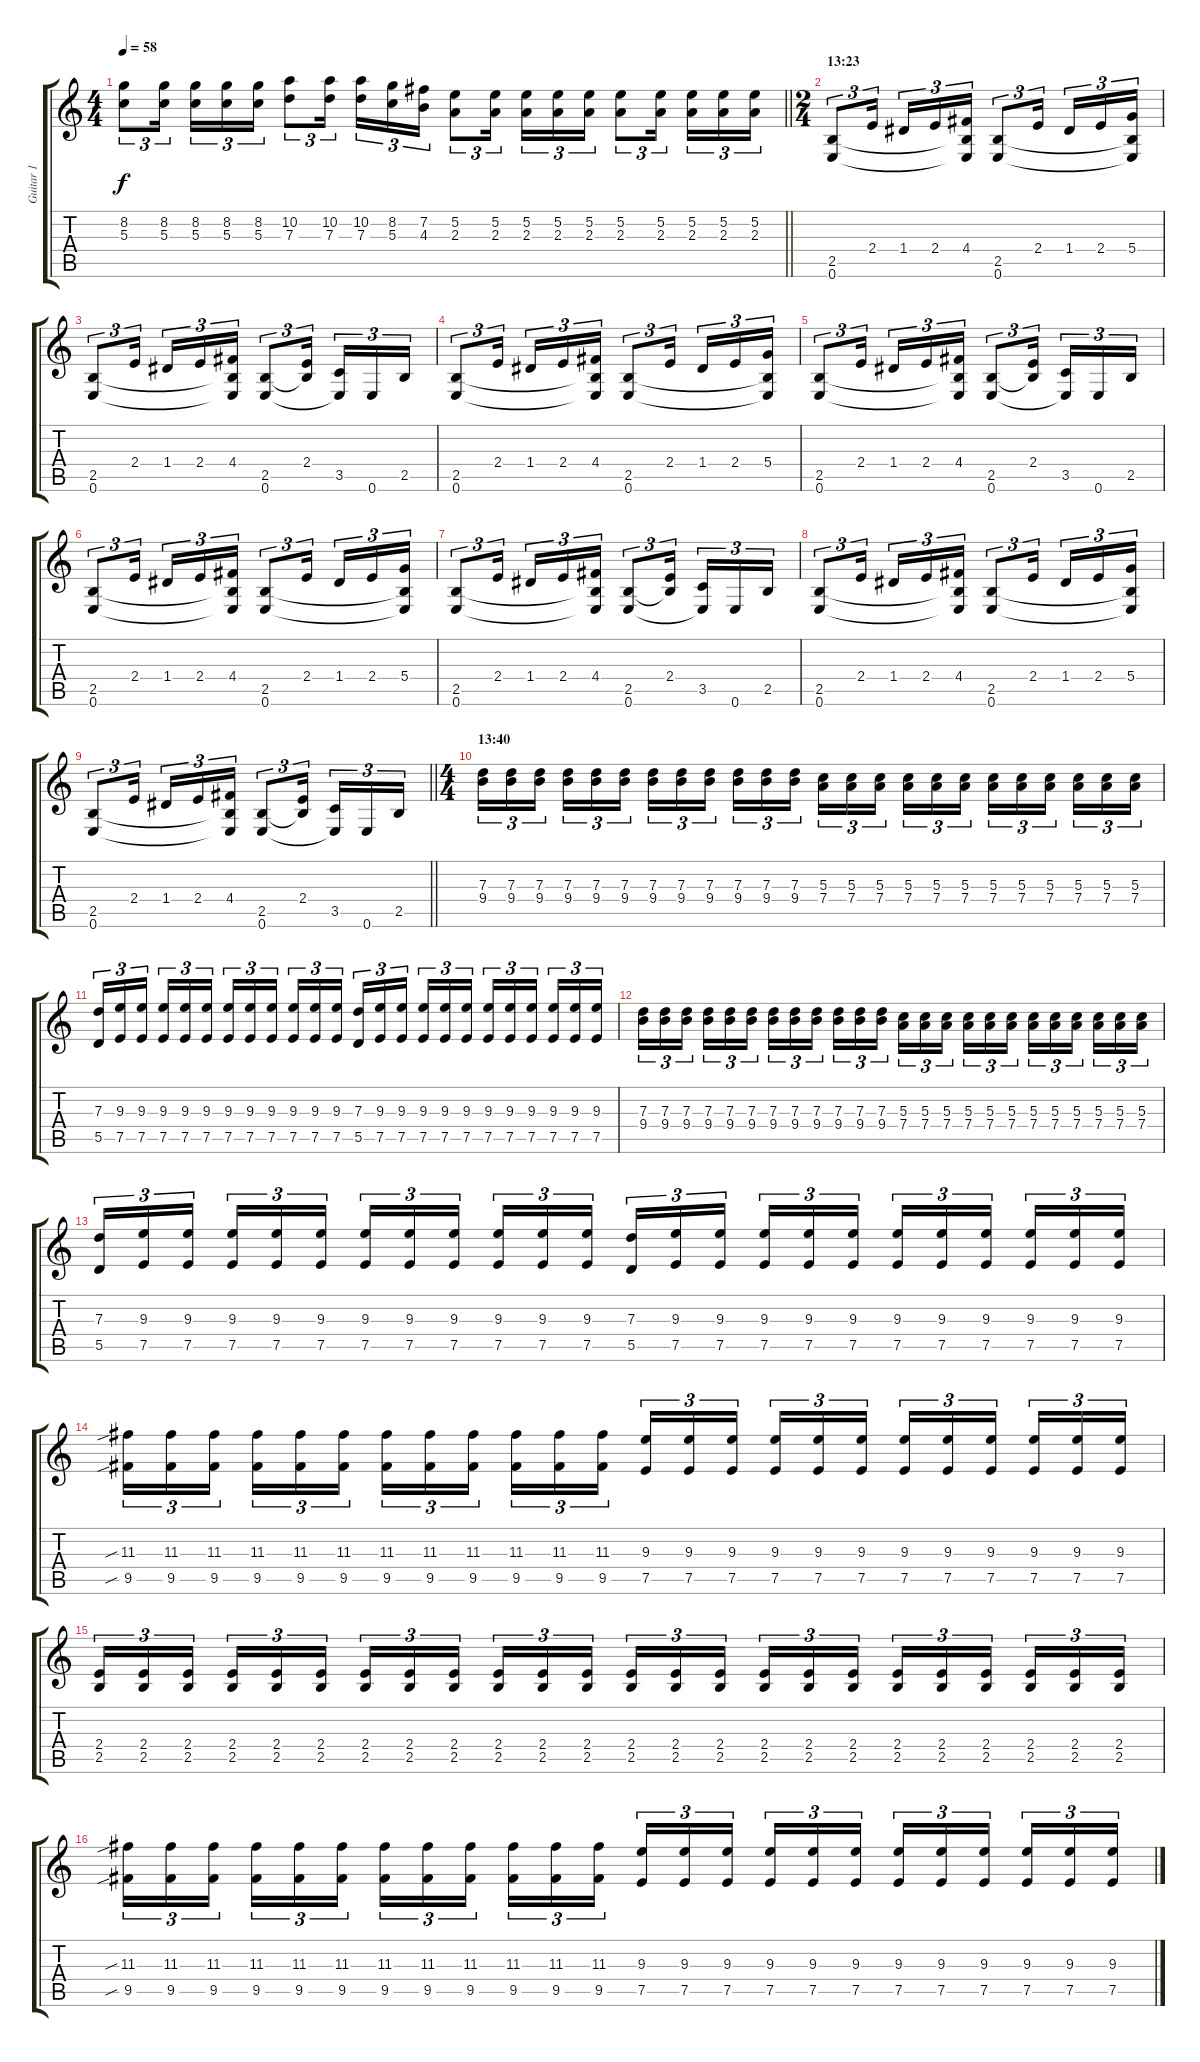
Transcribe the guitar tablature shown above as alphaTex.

\track ("Guitar 1" "Guitar 1") {instrument distortionguitar}
\staff {score tabs}
\tuning (E4 B3 G3 D3 A2 E2) {hide}
\ts (4 4)
\tempo 58
\clef g2
\barLineRight lightlight
\ks c
(8.2 5.3).8{tu (3 2) dy f} (8.2 5.3).16{tu (3 2) beam splitsecondary} (8.2 5.3).16{tu (3 2)} (8.2 5.3).16{tu (3 2)} (8.2 5.3).16{tu (3 2)} (10.2 7.3).8{tu (3 2)} (10.2 7.3).16{tu (3 2) beam splitsecondary} (10.2 7.3).16{tu (3 2)} (8.2 5.3).16{tu (3 2)} (7.2 4.3).16{tu (3 2)} (5.2 2.3).8{tu (3 2)} (5.2 2.3).16{tu (3 2) beam splitsecondary} (5.2 2.3).16{tu (3 2)} (5.2 2.3).16{tu (3 2)} (5.2 2.3).16{tu (3 2)} (5.2 2.3).8{tu (3 2)} (5.2 2.3).16{tu (3 2) beam splitsecondary} (5.2 2.3).16{tu (3 2)} (5.2 2.3).16{tu (3 2)} (5.2 2.3).16{tu (3 2)} |
\ts (2 4)
\section ("" "13:23")
(2.5 0.6).8{tu (3 2)} 2.4.16{tu (3 2) beam splitsecondary} 1.4.16{tu (3 2)} 2.4.16{tu (3 2)} (4.4 2.5{t} 0.6{t}).16{tu (3 2)} (2.5 0.6).8{tu (3 2)} 2.4.16{tu (3 2) beam splitsecondary} 1.4.16{tu (3 2)} 2.4.16{tu (3 2)} (5.4 2.5{t} 0.6{t}).16{tu (3 2)} |
(2.5 0.6).8{tu (3 2)} 2.4.16{tu (3 2) beam splitsecondary} 1.4.16{tu (3 2)} 2.4.16{tu (3 2)} (4.4 2.5{t} 0.6{t}).16{tu (3 2)} (2.5 0.6).8{tu (3 2)} (2.4 2.5{t}).16{tu (3 2) beam splitsecondary} (3.5 0.6{t}).16{tu (3 2)} 0.6.16{tu (3 2)} 2.5.16{tu (3 2)} |
(2.5 0.6).8{tu (3 2)} 2.4.16{tu (3 2) beam splitsecondary} 1.4.16{tu (3 2)} 2.4.16{tu (3 2)} (4.4 2.5{t} 0.6{t}).16{tu (3 2)} (2.5 0.6).8{tu (3 2)} 2.4.16{tu (3 2) beam splitsecondary} 1.4.16{tu (3 2)} 2.4.16{tu (3 2)} (5.4 2.5{t} 0.6{t}).16{tu (3 2)} |
(2.5 0.6).8{tu (3 2)} 2.4.16{tu (3 2) beam splitsecondary} 1.4.16{tu (3 2)} 2.4.16{tu (3 2)} (4.4 2.5{t} 0.6{t}).16{tu (3 2)} (2.5 0.6).8{tu (3 2)} (2.4 2.5{t}).16{tu (3 2) beam splitsecondary} (3.5 0.6{t}).16{tu (3 2)} 0.6.16{tu (3 2)} 2.5.16{tu (3 2)} |
(2.5 0.6).8{tu (3 2)} 2.4.16{tu (3 2) beam splitsecondary} 1.4.16{tu (3 2)} 2.4.16{tu (3 2)} (4.4 2.5{t} 0.6{t}).16{tu (3 2)} (2.5 0.6).8{tu (3 2)} 2.4.16{tu (3 2) beam splitsecondary} 1.4.16{tu (3 2)} 2.4.16{tu (3 2)} (5.4 2.5{t} 0.6{t}).16{tu (3 2)} |
(2.5 0.6).8{tu (3 2)} 2.4.16{tu (3 2) beam splitsecondary} 1.4.16{tu (3 2)} 2.4.16{tu (3 2)} (4.4 2.5{t} 0.6{t}).16{tu (3 2)} (2.5 0.6).8{tu (3 2)} (2.4 2.5{t}).16{tu (3 2) beam splitsecondary} (3.5 0.6{t}).16{tu (3 2)} 0.6.16{tu (3 2)} 2.5.16{tu (3 2)} |
(2.5 0.6).8{tu (3 2)} 2.4.16{tu (3 2) beam splitsecondary} 1.4.16{tu (3 2)} 2.4.16{tu (3 2)} (4.4 2.5{t} 0.6{t}).16{tu (3 2)} (2.5 0.6).8{tu (3 2)} 2.4.16{tu (3 2) beam splitsecondary} 1.4.16{tu (3 2)} 2.4.16{tu (3 2)} (5.4 2.5{t} 0.6{t}).16{tu (3 2)} |
\barLineRight lightlight
(2.5 0.6).8{tu (3 2)} 2.4.16{tu (3 2) beam splitsecondary} 1.4.16{tu (3 2)} 2.4.16{tu (3 2)} (4.4 2.5{t} 0.6{t}).16{tu (3 2)} (2.5 0.6).8{tu (3 2)} (2.4 2.5{t}).16{tu (3 2) beam splitsecondary} (3.5 0.6{t}).16{tu (3 2)} 0.6.16{tu (3 2)} 2.5.16{tu (3 2)} |
\ts (4 4)
\section ("" "13:40")
(7.3 9.4).16{tu (3 2) volume 12} (7.3 9.4).16{tu (3 2)} (7.3 9.4).16{tu (3 2) beam splitsecondary} (7.3 9.4).16{tu (3 2)} (7.3 9.4).16{tu (3 2)} (7.3 9.4).16{tu (3 2)} (7.3 9.4).16{tu (3 2)} (7.3 9.4).16{tu (3 2)} (7.3 9.4).16{tu (3 2) beam splitsecondary} (7.3 9.4).16{tu (3 2)} (7.3 9.4).16{tu (3 2)} (7.3 9.4).16{tu (3 2)} (5.3 7.4).16{tu (3 2)} (5.3 7.4).16{tu (3 2)} (5.3 7.4).16{tu (3 2) beam splitsecondary} (5.3 7.4).16{tu (3 2)} (5.3 7.4).16{tu (3 2)} (5.3 7.4).16{tu (3 2)} (5.3 7.4).16{tu (3 2)} (5.3 7.4).16{tu (3 2)} (5.3 7.4).16{tu (3 2) beam splitsecondary} (5.3 7.4).16{tu (3 2)} (5.3 7.4).16{tu (3 2)} (5.3 7.4).16{tu (3 2)} |
(7.3 5.5).16{tu (3 2)} (9.3 7.5).16{tu (3 2)} (9.3 7.5).16{tu (3 2) beam splitsecondary} (9.3 7.5).16{tu (3 2)} (9.3 7.5).16{tu (3 2)} (9.3 7.5).16{tu (3 2)} (9.3 7.5).16{tu (3 2)} (9.3 7.5).16{tu (3 2)} (9.3 7.5).16{tu (3 2) beam splitsecondary} (9.3 7.5).16{tu (3 2)} (9.3 7.5).16{tu (3 2)} (9.3 7.5).16{tu (3 2)} (7.3 5.5).16{tu (3 2)} (9.3 7.5).16{tu (3 2)} (9.3 7.5).16{tu (3 2) beam splitsecondary} (9.3 7.5).16{tu (3 2)} (9.3 7.5).16{tu (3 2)} (9.3 7.5).16{tu (3 2)} (9.3 7.5).16{tu (3 2)} (9.3 7.5).16{tu (3 2)} (9.3 7.5).16{tu (3 2) beam splitsecondary} (9.3 7.5).16{tu (3 2)} (9.3 7.5).16{tu (3 2)} (9.3 7.5).16{tu (3 2)} |
(7.3 9.4).16{tu (3 2)} (7.3 9.4).16{tu (3 2)} (7.3 9.4).16{tu (3 2) beam splitsecondary} (7.3 9.4).16{tu (3 2)} (7.3 9.4).16{tu (3 2)} (7.3 9.4).16{tu (3 2)} (7.3 9.4).16{tu (3 2)} (7.3 9.4).16{tu (3 2)} (7.3 9.4).16{tu (3 2) beam splitsecondary} (7.3 9.4).16{tu (3 2)} (7.3 9.4).16{tu (3 2)} (7.3 9.4).16{tu (3 2)} (5.3 7.4).16{tu (3 2)} (5.3 7.4).16{tu (3 2)} (5.3 7.4).16{tu (3 2) beam splitsecondary} (5.3 7.4).16{tu (3 2)} (5.3 7.4).16{tu (3 2)} (5.3 7.4).16{tu (3 2)} (5.3 7.4).16{tu (3 2)} (5.3 7.4).16{tu (3 2)} (5.3 7.4).16{tu (3 2) beam splitsecondary} (5.3 7.4).16{tu (3 2)} (5.3 7.4).16{tu (3 2)} (5.3 7.4).16{tu (3 2)} |
(7.3 5.5).16{tu (3 2)} (9.3 7.5).16{tu (3 2)} (9.3 7.5).16{tu (3 2) beam splitsecondary} (9.3 7.5).16{tu (3 2)} (9.3 7.5).16{tu (3 2)} (9.3 7.5).16{tu (3 2)} (9.3 7.5).16{tu (3 2)} (9.3 7.5).16{tu (3 2)} (9.3 7.5).16{tu (3 2) beam splitsecondary} (9.3 7.5).16{tu (3 2)} (9.3 7.5).16{tu (3 2)} (9.3 7.5).16{tu (3 2)} (7.3 5.5).16{tu (3 2)} (9.3 7.5).16{tu (3 2)} (9.3 7.5).16{tu (3 2) beam splitsecondary} (9.3 7.5).16{tu (3 2)} (9.3 7.5).16{tu (3 2)} (9.3 7.5).16{tu (3 2)} (9.3 7.5).16{tu (3 2)} (9.3 7.5).16{tu (3 2)} (9.3 7.5).16{tu (3 2) beam splitsecondary} (9.3 7.5).16{tu (3 2)} (9.3 7.5).16{tu (3 2)} (9.3 7.5).16{tu (3 2)} |
(11.3{sib} 9.5{sib}).16{tu (3 2) volume 10} (11.3 9.5).16{tu (3 2)} (11.3 9.5).16{tu (3 2) beam splitsecondary} (11.3 9.5).16{tu (3 2)} (11.3 9.5).16{tu (3 2)} (11.3 9.5).16{tu (3 2)} (11.3 9.5).16{tu (3 2)} (11.3 9.5).16{tu (3 2)} (11.3 9.5).16{tu (3 2) beam splitsecondary} (11.3 9.5).16{tu (3 2)} (11.3 9.5).16{tu (3 2)} (11.3 9.5).16{tu (3 2)} (9.3 7.5).16{tu (3 2)} (9.3 7.5).16{tu (3 2)} (9.3 7.5).16{tu (3 2) beam splitsecondary} (9.3 7.5).16{tu (3 2)} (9.3 7.5).16{tu (3 2)} (9.3 7.5).16{tu (3 2)} (9.3 7.5).16{tu (3 2)} (9.3 7.5).16{tu (3 2)} (9.3 7.5).16{tu (3 2) beam splitsecondary} (9.3 7.5).16{tu (3 2)} (9.3 7.5).16{tu (3 2)} (9.3 7.5).16{tu (3 2)} |
(2.4 2.5).16{tu (3 2)} (2.4 2.5).16{tu (3 2)} (2.4 2.5).16{tu (3 2) beam splitsecondary} (2.4 2.5).16{tu (3 2)} (2.4 2.5).16{tu (3 2)} (2.4 2.5).16{tu (3 2)} (2.4 2.5).16{tu (3 2)} (2.4 2.5).16{tu (3 2)} (2.4 2.5).16{tu (3 2) beam splitsecondary} (2.4 2.5).16{tu (3 2)} (2.4 2.5).16{tu (3 2)} (2.4 2.5).16{tu (3 2)} (2.4 2.5).16{tu (3 2)} (2.4 2.5).16{tu (3 2)} (2.4 2.5).16{tu (3 2) beam splitsecondary} (2.4 2.5).16{tu (3 2)} (2.4 2.5).16{tu (3 2)} (2.4 2.5).16{tu (3 2)} (2.4 2.5).16{tu (3 2)} (2.4 2.5).16{tu (3 2)} (2.4 2.5).16{tu (3 2) beam splitsecondary} (2.4 2.5).16{tu (3 2)} (2.4 2.5).16{tu (3 2)} (2.4 2.5).16{tu (3 2)} |
(11.3{sib} 9.5{sib}).16{tu (3 2)} (11.3 9.5).16{tu (3 2)} (11.3 9.5).16{tu (3 2) beam splitsecondary} (11.3 9.5).16{tu (3 2)} (11.3 9.5).16{tu (3 2)} (11.3 9.5).16{tu (3 2)} (11.3 9.5).16{tu (3 2)} (11.3 9.5).16{tu (3 2)} (11.3 9.5).16{tu (3 2) beam splitsecondary} (11.3 9.5).16{tu (3 2)} (11.3 9.5).16{tu (3 2)} (11.3 9.5).16{tu (3 2)} (9.3 7.5).16{tu (3 2)} (9.3 7.5).16{tu (3 2)} (9.3 7.5).16{tu (3 2) beam splitsecondary} (9.3 7.5).16{tu (3 2)} (9.3 7.5).16{tu (3 2)} (9.3 7.5).16{tu (3 2)} (9.3 7.5).16{tu (3 2)} (9.3 7.5).16{tu (3 2)} (9.3 7.5).16{tu (3 2) beam splitsecondary} (9.3 7.5).16{tu (3 2)} (9.3 7.5).16{tu (3 2)} (9.3 7.5).16{tu (3 2)}
